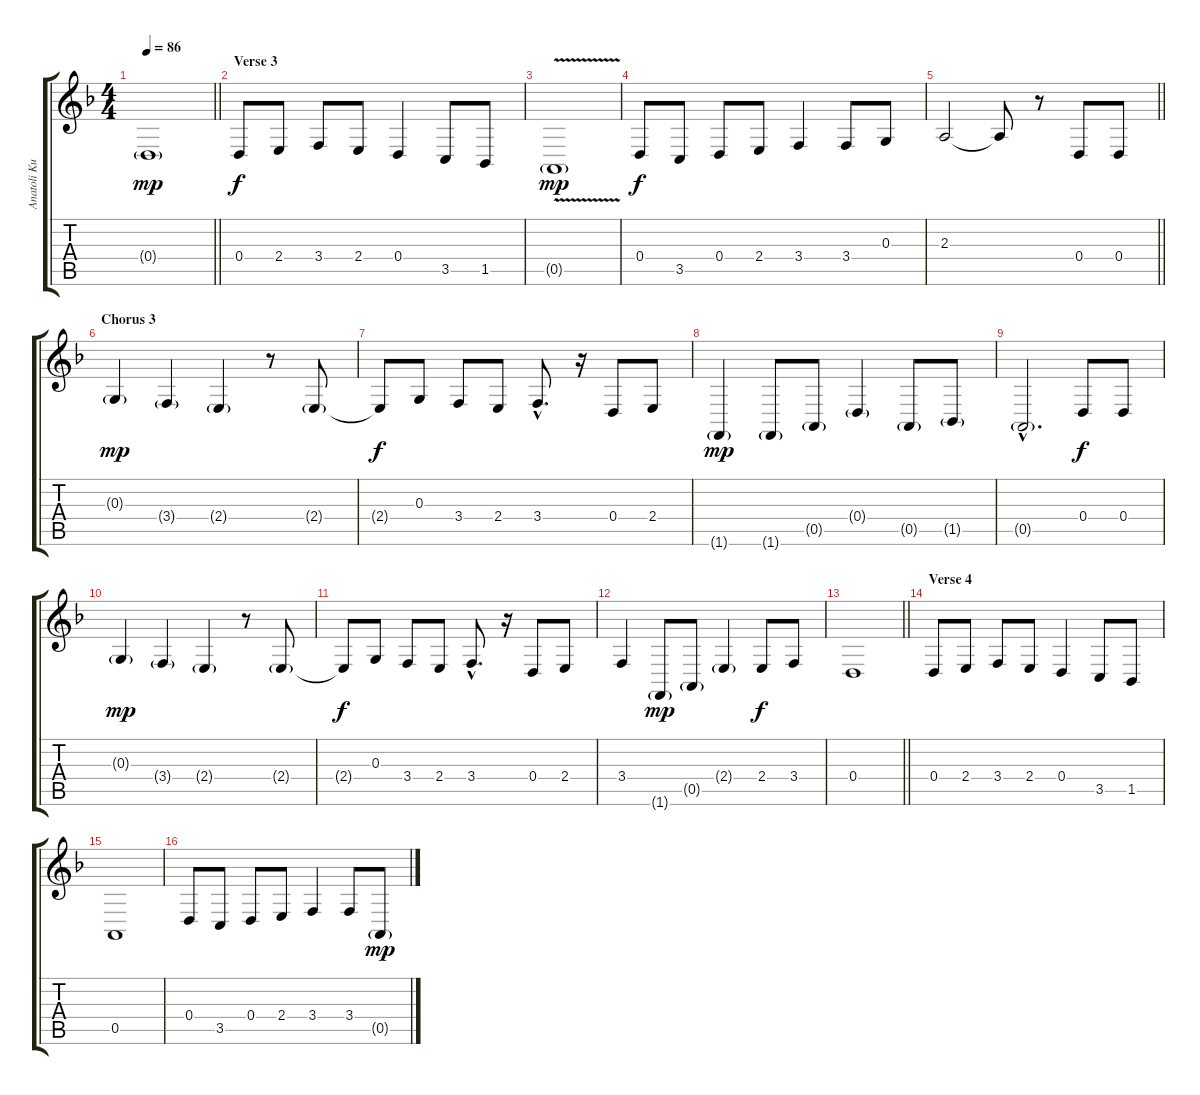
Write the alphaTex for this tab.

\track ("Anatoli Kuleschow" "Anatoli Ku") {instrument whistle}
\staff {score tabs}
\tuning (E4 B3 G3 D3 A2 E2) {hide}
\ts (4 4)
\tempo 86
\clef g2
\barLineRight lightlight
\ks dminor
0.4{g}.1{dy mp} |
\section ("" "Verse 3")
0.4.8{dy f} 2.4.8 3.4.8 2.4.8 0.4.4 3.5.8 1.5.8 |
0.5{v g}.1{dy mp} |
0.4.8{dy f} 3.5.8 0.4.8 2.4.8 3.4.4 3.4.8 0.3.8 |
\barLineRight lightlight
2.3.2 2.3{t}.8 r.8 0.4.8 0.4.8 |
\section ("" "Chorus 3")
0.3{g}.4{dy mp} 3.4{g}.4 2.4{g}.4 r.8 2.4{g}.8 |
2.4{t}.8{dy f} 0.3.8 3.4.8 2.4.8 3.4{hac}.8{d} r.16 0.4.8 2.4.8 |
1.6{g}.4{dy mp} 1.6{g}.8 0.5{g}.8 0.4{g}.4 0.5{g}.8 1.5{g}.8 |
0.5{g hac}.2{d} 0.4.8{dy f} 0.4.8 |
0.3{g}.4{dy mp} 3.4{g}.4 2.4{g}.4 r.8 2.4{g}.8 |
2.4{t}.8{dy f} 0.3.8 3.4.8 2.4.8 3.4{hac}.8{d} r.16 0.4.8 2.4.8 |
3.4.4 1.6{g}.8{dy mp} 0.5{g}.8 2.4{g}.4 2.4.8{dy f} 3.4.8 |
\barLineRight lightlight
0.4.1 |
\section ("" "Verse 4")
0.4.8 2.4.8 3.4.8 2.4.8 0.4.4 3.5.8 1.5.8 |
0.5.1 |
0.4.8 3.5.8 0.4.8 2.4.8 3.4.4 3.4.8 0.5{g}.8{dy mp}
